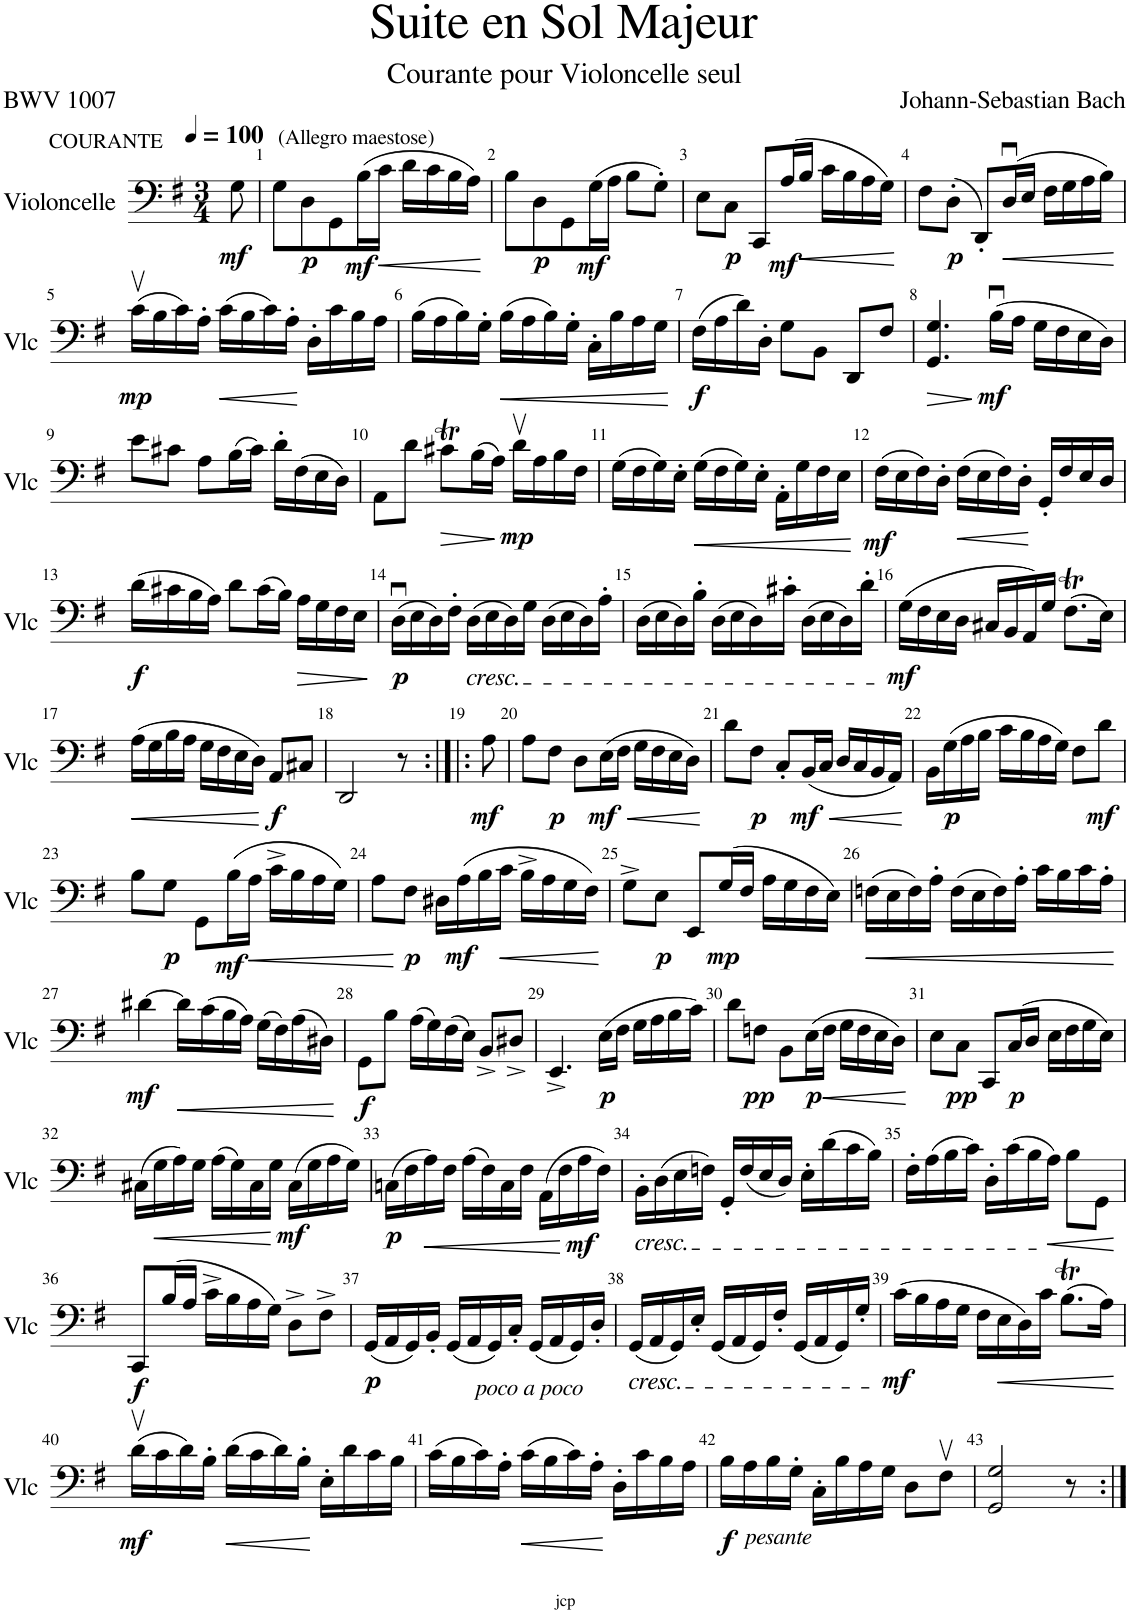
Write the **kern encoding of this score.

**kern	**dynam
*part1	*part1
*staff1	*staff1
*I"Violoncelle	*
*I'Vlc	*
*clefF4	*
*k[f#]	*
*M3/4	*
*MM100	*
=	=
!LO:TX:a:t=COURANTE	!
!LO:TX:a:t=(Allegro maestose)	!
!	!LO:DY:b
8G\	mf
=1	=1
8G\L	.
!	!LO:DY:b
8D\	p
8GG\	.
!	!LO:DY:b
(16B\L	mf
!	!LO:HP:b
16c\JJ	<
16d\LL	.
16c\	.
16B\	.
16A\JJ)	.
.	[
=2	=2
8B\L	.
!	!LO:DY:b
8D\	p
8GG\	.
!	!LO:DY:b
(16G\L	mf
16A\JJ	.
8B\L	.
8G'\J)	.
=3	=3
8E\L	.
!	!LO:DY:b
8C\J	p
8CC/L	.
!	!LO:DY:b
(16A/L	mf
!	!LO:HP:b
16B/JJ	<
16c\LL	.
16B\	.
16A\	.
16G\JJ)	.
.	[
=4	=4
8F#\L	.
!	!LO:DY:b
(8D'\J	p
8DD'/L)	.
!	!LO:HP:b
(16Du/L	<
16E/JJ	.
16F#\LL	.
16G\	.
16A\	.
16B\JJ)	.
.	[
!!LO:LB:g=z
=5	=5
!	!LO:DY:b
(16cv\LL	mp
16B\	.
16c\)	.
16A'\JJ	.
!	!LO:HP:b
(16c\LL	<
16B\	.
16c\)	.
16A'\JJ	.
16D'\LL	[
16c\	.
16B\	.
16A\JJ	.
=6	=6
(16B\LL	.
16A\	.
16B\)	.
16G'\JJ	.
!	!LO:HP:b
(16B\LL	<
16A\	.
16B\)	.
16G'\JJ	.
16C'\LL	.
16B\	.
16A\	.
16G\JJ	.
.	[
=7	=7
!	!LO:DY:b
(16F#\LL	f
16A\	.
16d\)	.
16D'\JJ	.
8G\L	.
8BB\J	.
8DD/L	.
8F#/J	.
=8	=8
!	!LO:HP:b
4.GG/ 4.G/	>
!	!LO:DY:n=1:b
(16Bu\LL	] mf
16A\JJ	.
16G\LL	.
16F#\	.
16E\	.
16D\JJ)	.
!!LO:LB:g=z
=9	=9
8e\L	.
8c#X\J	.
8A\L	.
(16B\L	.
16c#\JJ)	.
16d'\LL	.
(16F#\	.
16E\	.
16D\JJ)	.
=10	=10
8AA\L	.
8d\J	.
!	!LO:HP:b
8c#Xt\L	>
(16B\L	.
16A\JJ)	.
!	!LO:DY:n=1:b
16dv\LL	] mp
16A\	.
16B\	.
16F#\JJ	.
=11	=11
(16G\LL	.
16F#\	.
16G\)	.
16E'\JJ	.
!	!LO:HP:b
(16G\LL	<
16F#\	.
16G\)	.
16E'\JJ	.
16AA'\LL	.
16G\	.
16F#\	.
16E\JJ	.
.	[
=12	=12
!	!LO:DY:b
(16F#\LL	mf
16E\	.
16F#\)	.
16D'\JJ	.
!	!LO:HP:b
(16F#\LL	<
16E\	.
16F#\)	.
16D'\JJ	.
16GG'/LL	[
16F#/	.
16E/	.
16D/JJ	.
!!LO:LB:g=z
=13	=13
!	!LO:DY:b
(16d\LL	f
16c#X\	.
16B\	.
16A\JJ)	.
8d\L	.
(16c#\L	.
16B\JJ)	.
!	!LO:HP:b
16A\LL	>
16G\	.
16F#\	.
16E\JJ	.
.	]
=14	=14
!	!LO:DY:b
(16Du\LL	p
16E\	.
16D\)	.
16F#'\JJ	.
!LO:TX:b:i:t=cresc.	!
(16D\LL	.
16E\	.
16D\)	.
16G\JJ	.
(16D\LL	.
16E\	.
16D\)	.
16A'\JJ	.
=15	=15
(16D\LL	.
16E\	.
16D\)	.
16B'\JJ	.
(16D\LL	.
16E\	.
16D\)	.
16c#X'\JJ	.
(16D\LL	.
16E\	.
16D\)	.
16d'\JJ	.
=16	=16
!	!LO:DY:b
(16G\LL	mf
16F#\	.
16E\	.
16D\JJ	.
16C#X/LL	.
16BB/	.
16AA/)	.
16G/JJ	.
(8.F#t\L	.
16E\Jk)	.
!!LO:LB:g=z
=17	=17
!	!LO:HP:b
(16A\LL	<
16G\	.
16B\	.
16A\JJ	.
16G\LL	.
16F#\	.
16E\	.
16D\JJ)	.
!	!LO:DY:n=1:b
8AA/L	[ f
8C#X/J	.
=18	=18
2DD/	.
8r	.
=19:|!|:	=19:|!|:
!	!LO:DY:b
8A\	mf
=20	=20
8A\L	.
!	!LO:DY:b
8F#\J	p
8D\L	.
!	!LO:HP:b
!	!LO:DY:n=1:b
(16E\L	< mf
16F#\JJ	.
16G\LL	.
16F#\	.
16E\	.
16D\JJ)	.
.	[
=21	=21
8d\L	.
!	!LO:DY:b
8F#\J	p
8C'/L	.
!	!LO:HP:b
!	!LO:DY:n=1:b
(16BB/L	< mf
16C/JJ	.
16D/LL	.
16C/	.
16BB/	.
16AA/JJ)	.
.	[
=22	=22
16BB\LL	.
!	!LO:DY:b
(16G\	p
16A\	.
16B\JJ	.
16c\LL	.
16B\	.
16A\	.
16G\JJ)	.
8F#\L	.
!	!LO:DY:b
8d\J	mf
!!LO:LB:g=z
=23	=23
8B\L	.
!	!LO:DY:b
8G\J	p
8GG\L	.
!	!LO:DY:b
(16B\L	mf
!	!LO:HP:b
16A\JJ	<
16c^\LL	.
16B\	.
16A\	.
16G\JJ)	.
=24	=24
8A\L	.
!	!LO:DY:n=1:b
8F#\J	[ p
16D#X\LL	.
!	!LO:DY:n=2:b
(16A\	mf
16B\	.
!	!LO:HP:b
16c\JJ	<
16B^\LL	.
16A\	.
16G\	.
16F#\JJ)	.
.	[
=25	=25
8G^\L	.
!	!LO:DY:b
8E\J	p
8EE/L	.
!	!LO:DY:b
(16G/L	mp
16F#/JJ	.
16A\LL	.
16G\	.
16F#\	.
16E\JJ)	.
=26	=26
!	!LO:HP:b
(16Fn\LL	<
16E\	.
16F\)	.
16A'\JJ	.
(16F\LL	.
16E\	.
16F\)	.
16A'\JJ	.
16c\LL	.
16B\	.
16c\	.
16A'\JJ	.
.	[
!!LO:LB:g=z
=27	=27
!	!LO:DY:b
[4d#X\	mf
!	!LO:HP:b
16d#\LL]	<
(16c\	.
16B\	.
16A\JJ)	.
(16G\LL	.
16F#\)	.
(16A\	.
16D#X\JJ)	.
.	[
=28	=28
!	!LO:DY:b
8GG\L	f
8B\J	.
(16A\LL	.
16G\)	.
(16F#\	.
16E\JJ)	.
8BB^/L	.
8D#X^/J	.
=29	=29
4.EE^/	.
!	!LO:DY:b
(16E\LL	p
16F#\JJ	.
16G\LL	.
16A\	.
16B\	.
16c\JJ)	.
=30	=30
8d\L	.
!	!LO:DY:b
8Fn\J	pp
8BB\L	.
!	!LO:DY:b
(16E\L	p
!	!LO:HP:b
16F\JJ	<
16G\LL	.
16F\	.
16E\	.
16D\JJ)	.
.	[
=31	=31
8E\L	.
!	!LO:DY:b
8C\J	pp
8CC/L	.
!	!LO:DY:b
(16C/L	p
16D/JJ	.
16E\LL	.
16F#\	.
16G\	.
16E\JJ)	.
!!LO:LB:g=z
=32	=32
(16C#X\LL	.
!	!LO:HP:b
16G\	<
16A\)	.
16G\JJ	.
(16A\LL	.
16G\)	.
16C#\	.
16G\JJ	.
!	!LO:DY:n=1:b
(16C#\LL	[ mf
16G\	.
16A\	.
16G\JJ)	.
=33	=33
!	!LO:DY:b
(16Cn\LL	p
16F#\	.
!	!LO:HP:b
16A\)	<
16F#\JJ	.
(16A\LL	.
16F#\)	.
16C\	.
16F#\JJ	.
(16AA\LL	.
16F#\	.
!	!LO:DY:n=1:b
16A\	[ mf
16F#\JJ)	.
=34	=34
!LO:TX:b:i:t=cresc.	!
16BB'\LL	.
(16D\	.
16E\	.
16Fn\JJ)	.
16GG'/LL	.
(16F/	.
16E/	.
16D/JJ)	.
16E'\LL	.
(16d\	.
16c\	.
16B\JJ)	.
=35	=35
16F#'\LL	.
(16A\	.
16B\	.
16c\JJ)	.
16D'\LL	.
(16c\	.
16B\	.
!	!LO:HP:b
16A\JJ)	<
8B\L	.
8GG\J	.
.	[
!!LO:LB:g=z
=36	=36
!	!LO:DY:b
8CC/L	f
(16B/L	.
16A/JJ	.
16c^\LL	.
16B\	.
16A\	.
16G\JJ)	.
8D^\L	.
8F#^\J	.
=37	=37
!	!LO:DY:b
(16GG/LL	p
16AA/	.
16GG/)	.
16BB'/JJ	.
!LO:TX:b:i:t=poco a poco	!
(16GG/LL	.
16AA/	.
16GG/)	.
16C'/JJ	.
(16GG/LL	.
16AA/	.
16GG/)	.
16D'/JJ	.
=38	=38
!LO:TX:b:i:t=cresc.	!
(16GG/LL	.
16AA/	.
16GG/)	.
16E'/JJ	.
(16GG/LL	.
16AA/	.
16GG/)	.
16F#'/JJ	.
(16GG/LL	.
16AA/	.
16GG/)	.
16G'/JJ	.
=39	=39
!	!LO:DY:b
(16c\LL	mf
16B\	.
16A\	.
16G\JJ	.
16F#\LL	.
!	!LO:HP:b
16E\	<
16D\)	.
16c\JJ	.
(8.Bt\L	.
16A\Jk)	.
.	[
!!LO:LB:g=z
=40	=40
!	!LO:DY:b
(16dv\LL	mf
16c\	.
16d\)	.
16B'\JJ	.
!	!LO:HP:b
(16d\LL	<
16c\	.
16d\)	.
16B'\JJ	.
16E'\LL	[
16d\	.
16c\	.
16B\JJ	.
=41	=41
(16c\LL	.
16B\	.
16c\)	.
16A'\JJ	.
!	!LO:HP:b
(16c\LL	<
16B\	.
16c\)	.
16A'\JJ	.
16D'\LL	[
16c\	.
16B\	.
16A\JJ	.
=42	=42
!	!LO:DY:b
16B\LL	f
!LO:TX:b:i:t=pesante	!
16A\	.
16B\	.
16G'\JJ	.
16C'\LL	.
16B\	.
16A\	.
16G\JJ	.
8D\L	.
8F#v\J	.
=43	=43
2GG/ 2G/	.
8r	.
=:|!	=:|!
*-	*-
